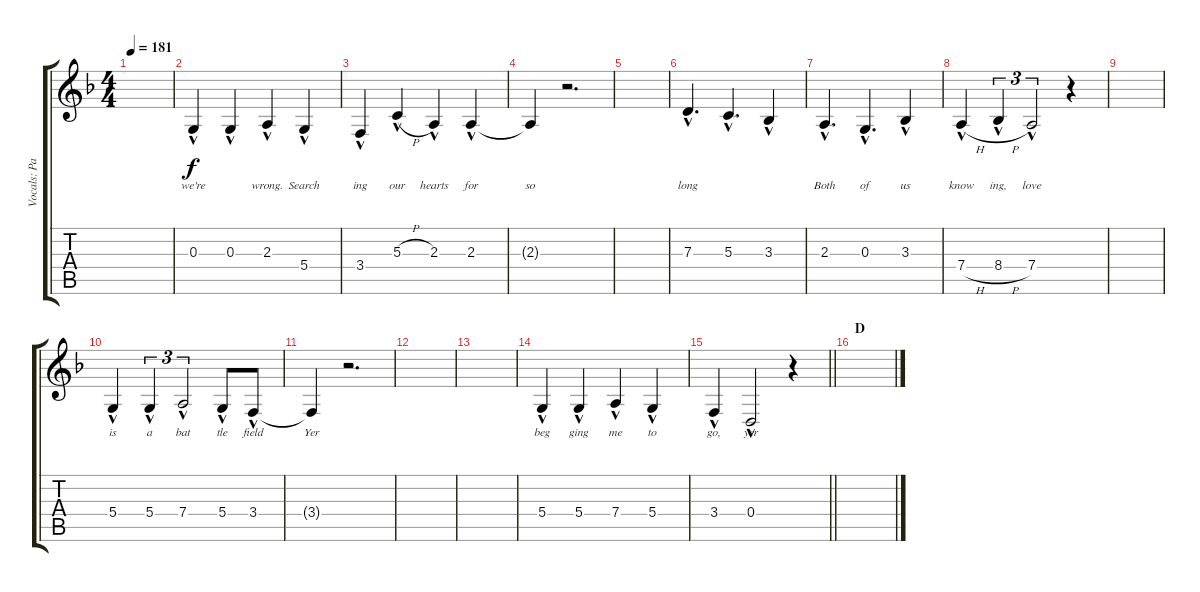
\track ("Vocals: Pat" "Vocals: Pa") {instrument lead2sawtooth}
\staff {score tabs}
\tuning (E4 B3 G3 D3 A2 E2) {hide}
\ts (4 4)
\tempo 181
\clef g2
\ks f
|
0.3{hac}.4{lyrics (0 "we're") lyrics (1 "") lyrics (2 "") lyrics (3 "") lyrics (4 "")} 0.3{hac}.4{lyrics (0 "") lyrics (1 "") lyrics (2 "") lyrics (3 "") lyrics (4 "")} 2.3{hac}.4{lyrics (0 "wrong.") lyrics (1 "") lyrics (2 "") lyrics (3 "") lyrics (4 "")} 5.4{hac}.4{lyrics (0 "Search") lyrics (1 "") lyrics (2 "") lyrics (3 "") lyrics (4 "")} |
3.4{hac}.4{lyrics (0 "ing") lyrics (1 "") lyrics (2 "") lyrics (3 "") lyrics (4 "")} 5.3{h hac}.4{lyrics (0 "our") lyrics (1 "") lyrics (2 "") lyrics (3 "") lyrics (4 "")} 2.3{hac}.4{lyrics (0 "hearts") lyrics (1 "") lyrics (2 "") lyrics (3 "") lyrics (4 "")} 2.3{hac}.4{lyrics (0 "for") lyrics (1 "") lyrics (2 "") lyrics (3 "") lyrics (4 "")} |
2.3{t}.4{lyrics (0 "so") lyrics (1 "") lyrics (2 "") lyrics (3 "") lyrics (4 "")} r.2{d} |
|
7.3{hac}.4{d lyrics (0 "long") lyrics (1 "") lyrics (2 "") lyrics (3 "") lyrics (4 "")} 5.3{hac}.4{d lyrics (0 "") lyrics (1 "") lyrics (2 "") lyrics (3 "") lyrics (4 "")} 3.3{hac}.4{lyrics (0 "") lyrics (1 "") lyrics (2 "") lyrics (3 "") lyrics (4 "")} |
2.3{hac}.4{d lyrics (0 "Both") lyrics (1 "") lyrics (2 "") lyrics (3 "") lyrics (4 "")} 0.3{hac}.4{d lyrics (0 "of") lyrics (1 "") lyrics (2 "") lyrics (3 "") lyrics (4 "")} 3.3{hac}.4{lyrics (0 "us") lyrics (1 "") lyrics (2 "") lyrics (3 "") lyrics (4 "")} |
7.4{h hac}.4{lyrics (0 "know") lyrics (1 "") lyrics (2 "") lyrics (3 "") lyrics (4 "")} 8.4{h hac}.4{tu (3 2) lyrics (0 "ing,") lyrics (1 "") lyrics (2 "") lyrics (3 "") lyrics (4 "")} 7.4{hac}.2{tu (3 2) lyrics (0 "love") lyrics (1 "") lyrics (2 "") lyrics (3 "") lyrics (4 "")} r.4 |
|
5.4{hac}.4{lyrics (0 "is") lyrics (1 "") lyrics (2 "") lyrics (3 "") lyrics (4 "")} 5.4{hac}.4{tu (3 2) lyrics (0 "a") lyrics (1 "") lyrics (2 "") lyrics (3 "") lyrics (4 "")} 7.4{hac}.2{tu (3 2) lyrics (0 "bat") lyrics (1 "") lyrics (2 "") lyrics (3 "") lyrics (4 "")} 5.4{hac}.8{lyrics (0 "tle") lyrics (1 "") lyrics (2 "") lyrics (3 "") lyrics (4 "")} 3.4{hac}.8{lyrics (0 "field") lyrics (1 "") lyrics (2 "") lyrics (3 "") lyrics (4 "")} |
3.4{t}.4{lyrics (0 "Yer") lyrics (1 "") lyrics (2 "") lyrics (3 "") lyrics (4 "")} r.2{d} |
|
|
5.4{hac}.4{lyrics (0 "beg") lyrics (1 "") lyrics (2 "") lyrics (3 "") lyrics (4 "")} 5.4{hac}.4{lyrics (0 "ging") lyrics (1 "") lyrics (2 "") lyrics (3 "") lyrics (4 "")} 7.4{hac}.4{lyrics (0 "me") lyrics (1 "") lyrics (2 "") lyrics (3 "") lyrics (4 "")} 5.4{hac}.4{lyrics (0 "to") lyrics (1 "") lyrics (2 "") lyrics (3 "") lyrics (4 "")} |
\barLineRight lightlight
3.4{hac}.4{lyrics (0 "go,") lyrics (1 "") lyrics (2 "") lyrics (3 "") lyrics (4 "")} 0.4{hac}.2{lyrics (0 "yer") lyrics (1 "") lyrics (2 "") lyrics (3 "") lyrics (4 "")} r.4 |
\section ("" "D")
